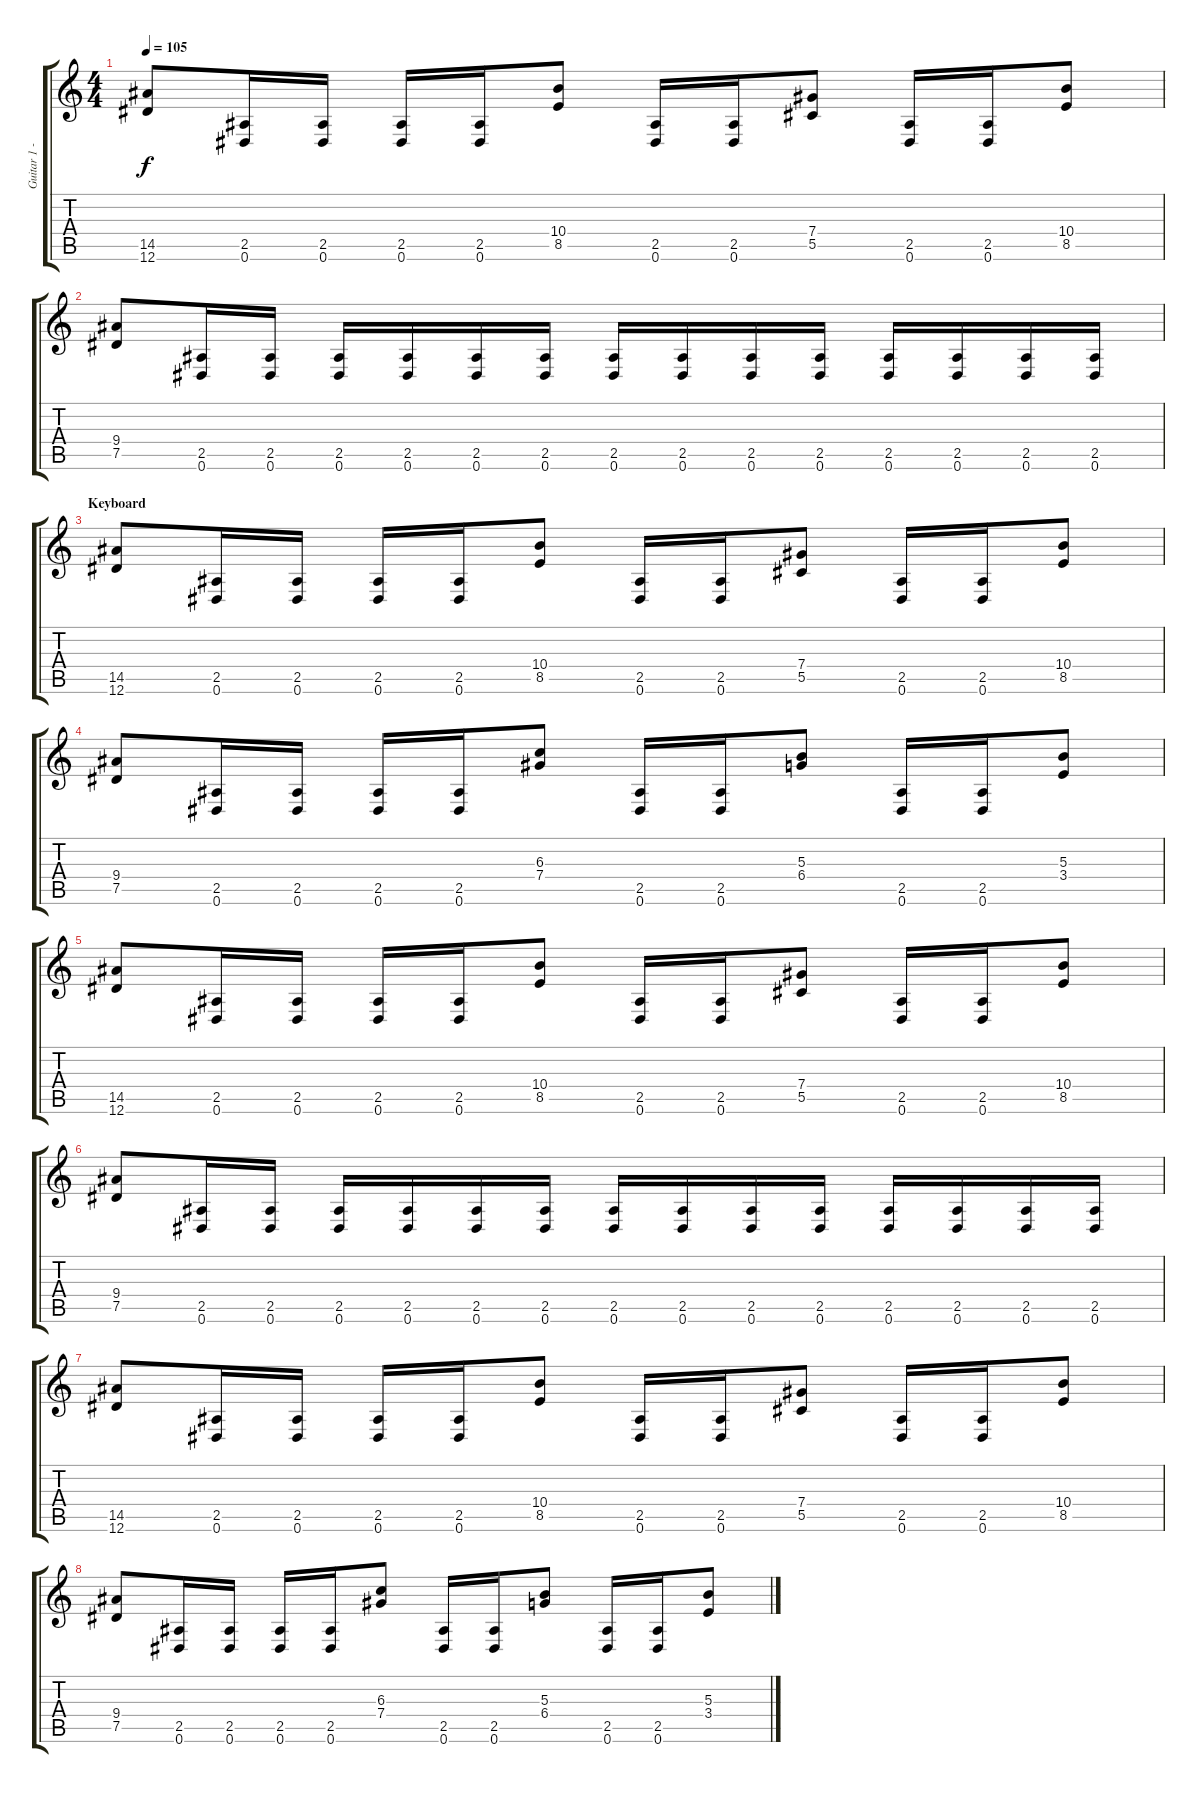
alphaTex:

\track ("Guitar 1 - BG" "Guitar 1 -") {instrument overdrivenguitar}
\staff {score tabs}
\tuning (Eb4 Bb3 Gb3 Db3 Ab2 Eb2) {hide}
\ts (4 4)
\tempo 105
\clef g2
\ks c
(14.5 12.6).8{dy f} (2.5 0.6).16 (2.5 0.6).16 (2.5 0.6).16 (2.5 0.6).16 (10.4 8.5).8 (2.5 0.6).16 (2.5 0.6).16 (7.4 5.5).8 (2.5 0.6).16 (2.5 0.6).16 (10.4 8.5).8 |
(9.4 7.5).8 (2.5 0.6).16 (2.5 0.6).16 (2.5 0.6).16 (2.5 0.6).16 (2.5 0.6).16 (2.5 0.6).16 (2.5 0.6).16 (2.5 0.6).16 (2.5 0.6).16 (2.5 0.6).16 (2.5 0.6).16 (2.5 0.6).16 (2.5 0.6).16 (2.5 0.6).16 |
\section ("" "Keyboard")
(14.5 12.6).8 (2.5 0.6).16 (2.5 0.6).16 (2.5 0.6).16 (2.5 0.6).16 (10.4 8.5).8 (2.5 0.6).16 (2.5 0.6).16 (7.4 5.5).8 (2.5 0.6).16 (2.5 0.6).16 (10.4 8.5).8 |
(9.4 7.5).8 (2.5 0.6).16 (2.5 0.6).16 (2.5 0.6).16 (2.5 0.6).16 (6.3 7.4).8 (2.5 0.6).16 (2.5 0.6).16 (5.3 6.4).8 (2.5 0.6).16 (2.5 0.6).16 (5.3 3.4).8 |
(14.5 12.6).8 (2.5 0.6).16 (2.5 0.6).16 (2.5 0.6).16 (2.5 0.6).16 (10.4 8.5).8 (2.5 0.6).16 (2.5 0.6).16 (7.4 5.5).8 (2.5 0.6).16 (2.5 0.6).16 (10.4 8.5).8 |
(9.4 7.5).8 (2.5 0.6).16 (2.5 0.6).16 (2.5 0.6).16 (2.5 0.6).16 (2.5 0.6).16 (2.5 0.6).16 (2.5 0.6).16 (2.5 0.6).16 (2.5 0.6).16 (2.5 0.6).16 (2.5 0.6).16 (2.5 0.6).16 (2.5 0.6).16 (2.5 0.6).16 |
(14.5 12.6).8 (2.5 0.6).16 (2.5 0.6).16 (2.5 0.6).16 (2.5 0.6).16 (10.4 8.5).8 (2.5 0.6).16 (2.5 0.6).16 (7.4 5.5).8 (2.5 0.6).16 (2.5 0.6).16 (10.4 8.5).8 |
(9.4 7.5).8 (2.5 0.6).16 (2.5 0.6).16 (2.5 0.6).16 (2.5 0.6).16 (6.3 7.4).8 (2.5 0.6).16 (2.5 0.6).16 (5.3 6.4).8 (2.5 0.6).16 (2.5 0.6).16 (5.3 3.4).8
